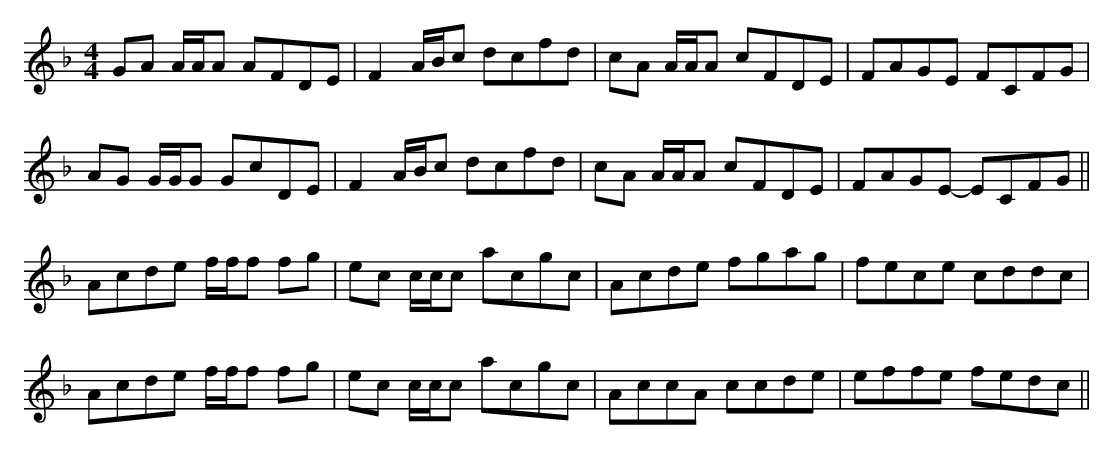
X:1
M:4/4
K:F
GA A/A/A AFDE|F2A/B/c dcfd|cA A/A/A cFDE|FAGE FCFG|
AG G/G/G GcDE|F2A/B/c dcfd|cA A/A/A cFDE|FAGE- ECFG||
Acde f/f/f fg|ec c/c/c acgc|Acde fgag|fece cddc|
Acde f/f/f fg|ec c/c/c acgc|AccA ccde|effe fedc||
